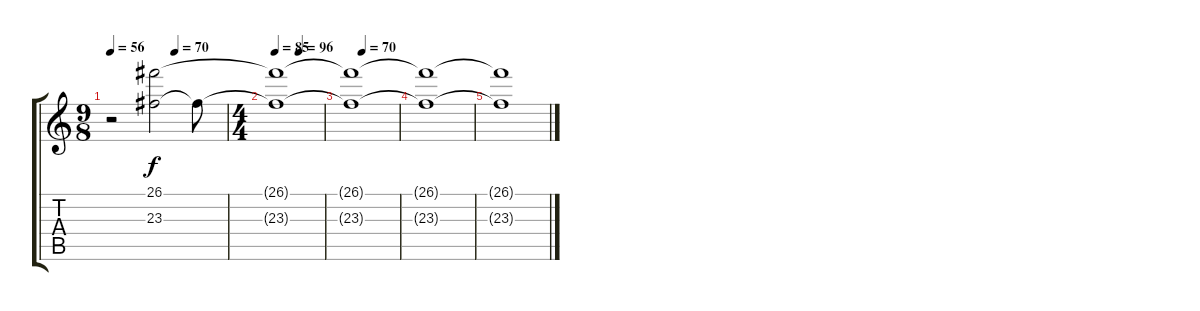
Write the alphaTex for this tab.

\track "" {instrument violin}
\staff {score tabs}
\tuning (E4 B3 G3 D3 A2 E2) {hide}
\ts (9 8)
\tempo 56
\tempo (70 0.5555555555555556)
\clef g2
\ks c
r.2{dy f volume 0 instrument stringensemble1} (26.1 23.3).2{volume 10} 23.3{t}.8 |
\ts (4 4)
\tempo 85
\tempo (96 0.5)
(26.1{t} 23.3{t}).1 |
\tempo (70 0.25)
(26.1{t} 23.3{t}).1{volume 0} |
(26.1{t} 23.3{t}).1 |
(26.1{t} 23.3{t}).1
